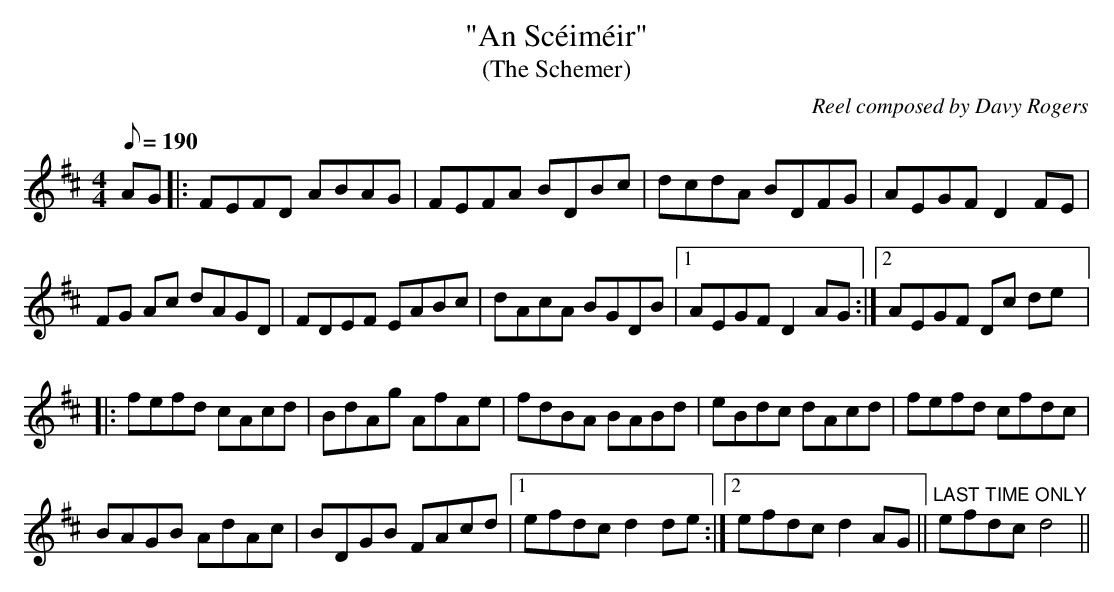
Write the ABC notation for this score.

X:1
T:"An Scéiméir"
T:(The Schemer)
C:Reel composed by Davy Rogers
L:1/8
Q:190
M:4/4
K:D
AG |: FEFD ABAG | FEFA BDBc | dcdA BDFG | AEGF D2 FE |
FG Ac dAGD | FDEF EABc | dAcA BGDB |1 AEGF D2 AG :|2 AEGF Dc de |:
fefd cAcd | BdAg AfAe | fdBA BABd | eBdc dAcd | fefd cfdc |
BAGB AdAc | BDGB FAcd |1 efdc d2 de :|2 efdc d2 AG || "LAST TIME ONLY"efdc d4 ||
